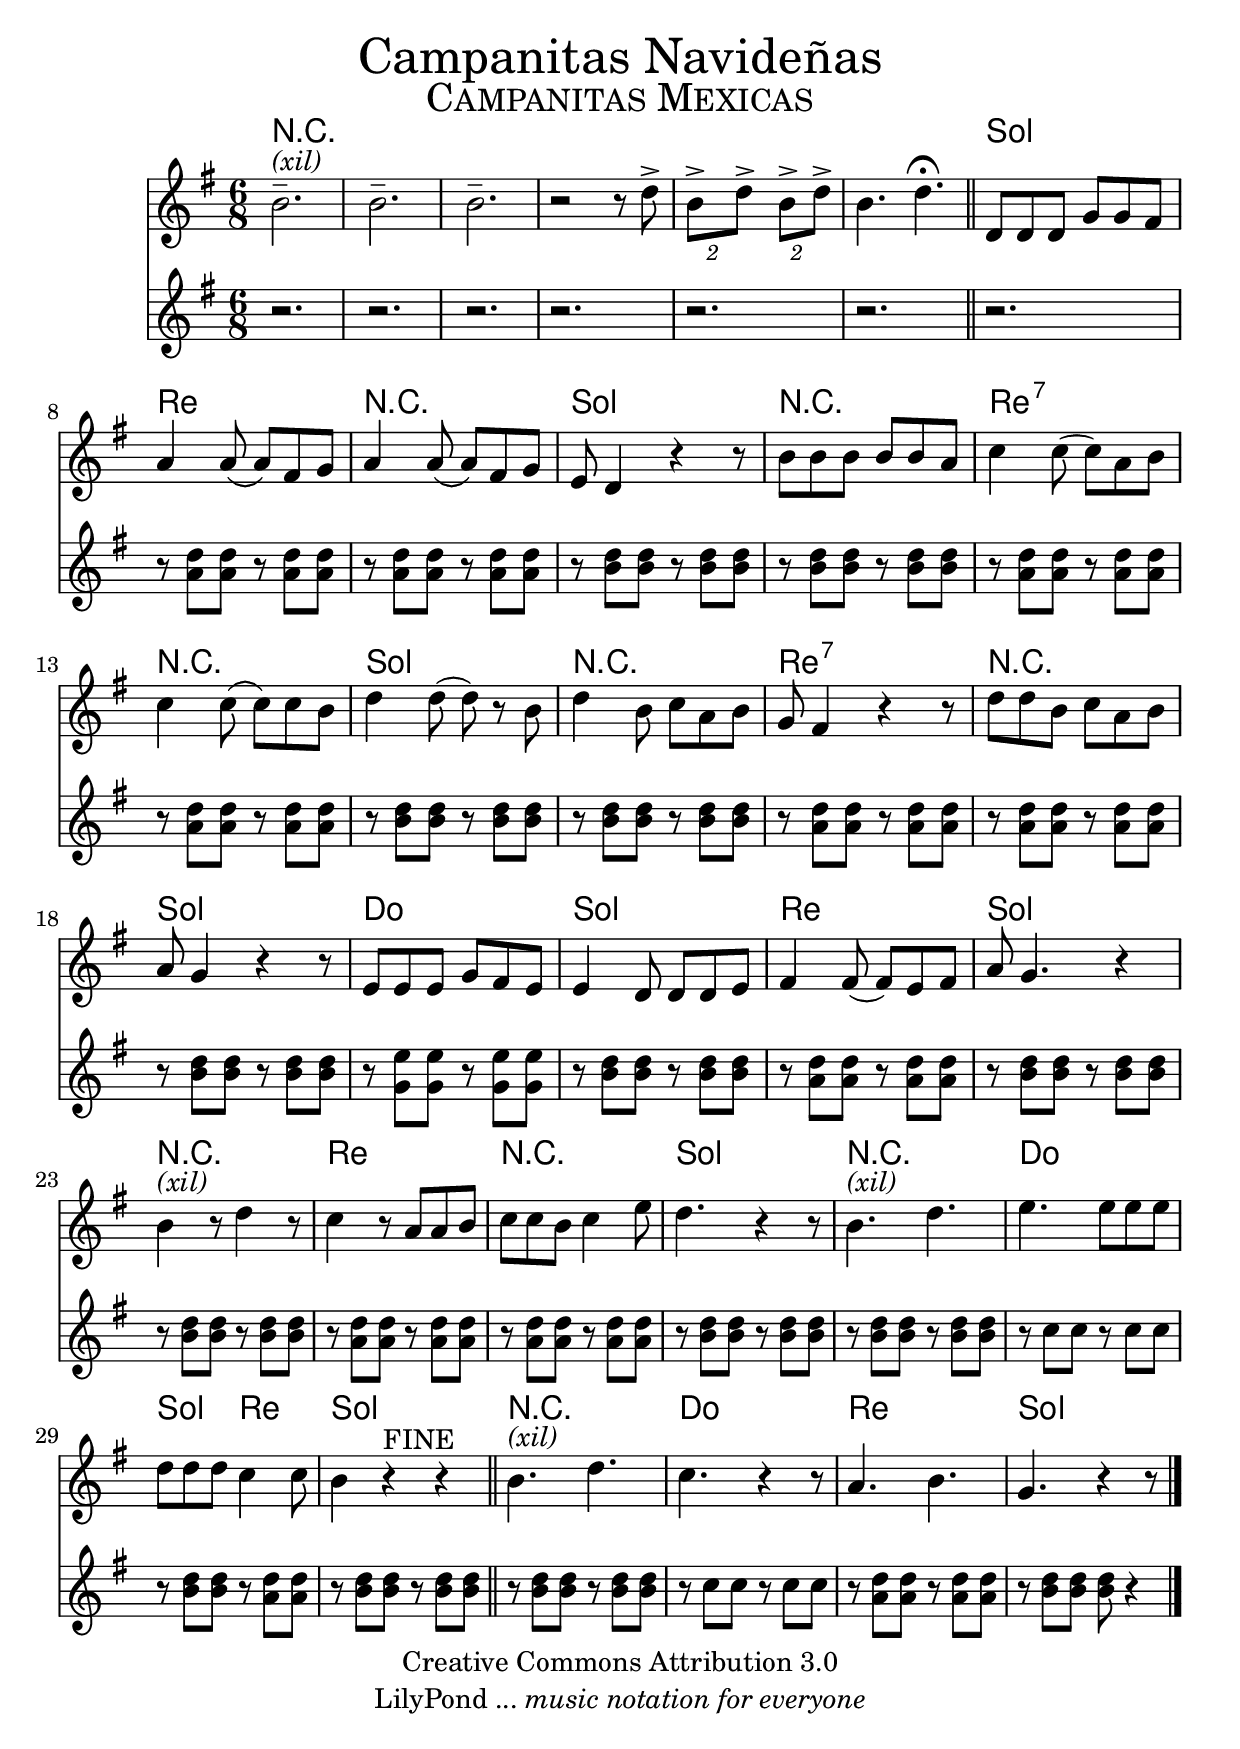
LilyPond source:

% ****************************************************************
%	Campanitas Mexicanas
%	by serach.sam@
% ****************************************************************
\language "espanol"
\version "2.18.0"

% --- Tamaño del pentagrama
#(set-global-staff-size 24)

% --- Parametro globales
global = { \clef treble \key sol \major \time 6/8 s2.*6 \bar "||" s2.*24 \bar "||" s2.*4 \bar "|." }

% --- Cabecera
\markup { \fill-line { \center-column { \fontsize #5 "Campanitas Navideñas" \fontsize #3 \caps "Campanitas Mexicas" } } }
%\markup { \fill-line { " " \center-column { \fontsize #2 "Compositor" \small "Año" } } }
\header {
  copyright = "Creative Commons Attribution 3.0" 
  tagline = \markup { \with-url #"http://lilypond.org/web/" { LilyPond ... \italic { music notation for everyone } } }
  breakbefore = ##t
}

% --- Musica
vos = \relative do'' {
  %\compressFullBarRests
  %Escribir la musica aqui...
  si2.--^\markup{ \italic (xil)} 				| %1
  si2.-- 				| %2
  si2.-- 				| %3
  r2 r8 re-> 			| %4
  \times 4/2 { si->[ re->] } \times 2/2 { si->[ re->] } 	| %5
  si4. re4. \fermata		| %6
  re,8 re re sol sol fas	| %7
  la4 la8( la) fas sol		| %8
  la4 la8( la) fas sol		| %9
  mi8 re4 r4 r8 			| %10
  si'8 si si si si la		| %11
  do4 do8( do) la si  	| %12
  do4 do8( do) do si  	| %13
  re4 re8( re) r si		| %14
  re4 si8 do la si		| %15
  sol8 fas4 r r8			| %16
  re'8 re si do la si		| %17
  la8 sol4 r r8			| %18
  mi8 mi mi sol fas mi	| %19
  mi4  re8 re re mi		| %20
  fas4 fas8( fas) mi fas	| %21
  la8 sol4. r4			| %22
  si4^\markup{ \italic (xil)} r8 re4 r8			| %23
  do4 r8 la la si			| %24
  do8 do si do4 mi8		| %25
  re4. r4 r8			| %26
  si4.^\markup{ \italic (xil)} re | %27
  mi4. mi8 mi mi		| %28
  re8 re re do4 do8		| %30
  si4 r^\markup{ FINE } r| %31
  si4.^\markup{ \italic (xil)} re | %32
  do4. r4 r8			| %33
  la4. si				| %35
  sol4. r4 r8			| %36
}

acom = \relative do'' {
  \compressFullBarRests
  %Escribir la musica aqui...
  r2. 					| %1
  r2. 					| %2
  r2. 					| %3
  r2. 					| %4
  r2. 					| %5
  r2.					| %6
  r2.					| %7
  r8 <re la> <re la> r <re la> <re la>| %8
  r8 <re la> <re la> r <re la> <re la>| %9
  r8 <re si> <re si> r <re si> <re si>| %10
  r8 <re si> <re si> r <re si> <re si>| %11
  r8 <re la> <re la> r <re la> <re la>| %12
  r8 <re la> <re la> r <re la> <re la>| %13
  r8 <re si> <re si> r <re si> <re si>| %14
  r8 <re si> <re si> r <re si> <re si>| %15
  r8 <re la> <re la> r <re la> <re la>| %16
  r8 <re la> <re la> r <re la> <re la>| %17
  r8 <re si> <re si> r <re si> <re si>| %18
  r8 <mi sol,> <mi sol,> r <mi sol,> <mi sol,>| %19
  r8 <re si> <re si> r <re si> <re si>| %20
  r8 <re la> <re la> r <re la> <re la>| %21
  r8 <re si> <re si> r <re si> <re si>| %22
  r8 <re si> <re si> r <re si> <re si>| %23
  r8 <re la> <re la> r <re la> <re la>| %24
  r8 <re la> <re la> r <re la> <re la>| %25
  r8 <re si> <re si> r <re si> <re si>| %26
  r8 <re si> <re si> r <re si> <re si>| %27
  r8 do do r do do				     | %29
  r8 <re si> <re si> r <re la> <re la>| %28	
  r8 <re si> <re si> r <re si> <re si>| %30
  r8 <re si> <re si> r <re si> <re si>| %31
  r8 do do r do do				    | %32
  r8 <re la> <re la> r <re la> <re la>| %33
  r8 <re si> <re si> <re si> r4	    | %35
}

% --- Acordes
acordes = \new ChordNames {
  \set chordChanges = ##t
  \italianChords
  \chordmode { 
    R2.*6 sol2. re2. R2. sol2. R2. re2.:7 
    R2. sol2. R2.  re2.:7 R2. sol2. do2. sol2. re2. sol2.
    R2. re2. R2. sol2. R2. do2. sol4. re4. sol2. R2. do2. re2. sol2.
  }
}

% --- Partitura
\score {
  <<
    \acordes
    \new Staff { <<
      %\set Staff.midiInstrument = #"piano"
      \global
      \vos
    >>}
    \new Staff { <<
      %\set Staff.midiInstrument = #"piano"
      \global
      \acom
    >>}
  >>
  \midi {}
  \layout {}
}

% --- Pagina
\paper {
  #( set-default-paper-size "letter" )
}